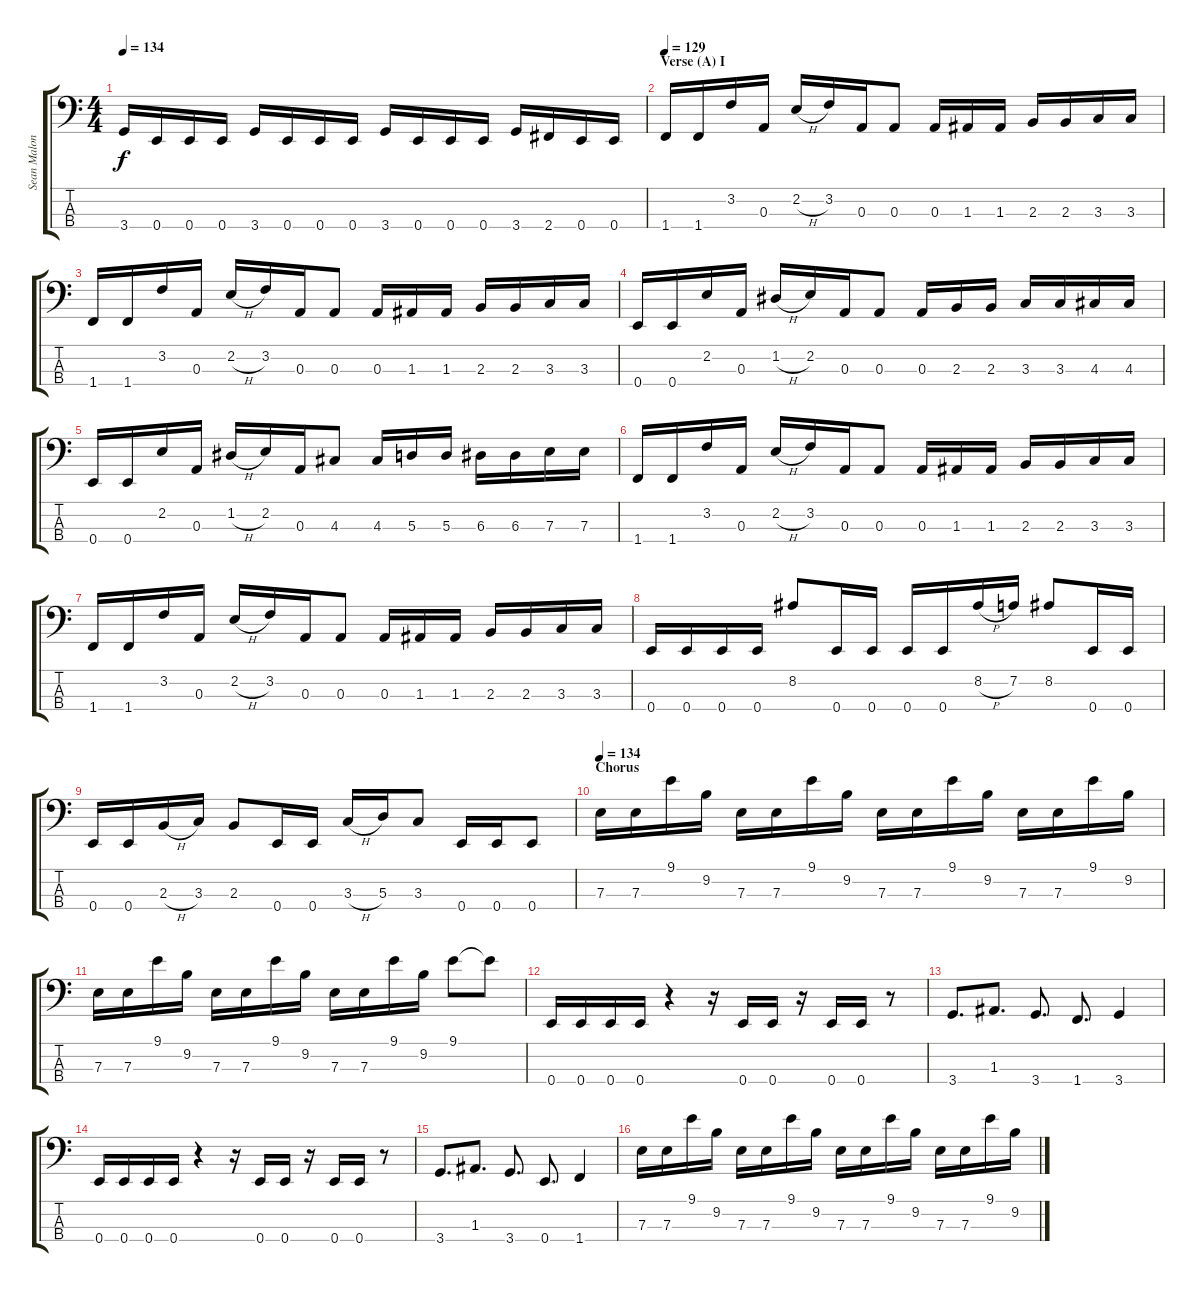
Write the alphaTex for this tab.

\track ("Sean Malone (fretless bass)" "Sean Malon") {instrument fretlessbass}
\staff {score tabs}
\tuning (G2 D2 A1 E1) {hide}
\ts (4 4)
\tempo 134
\clef f4
\ks c
3.4.16{dy f} 0.4.16 0.4.16 0.4.16 3.4.16 0.4.16 0.4.16 0.4.16 3.4.16 0.4.16 0.4.16 0.4.16 3.4.16 2.4.16 0.4.16 0.4.16 |
\section ("" "Verse (A) I")
\tempo 129
1.4.16 1.4.16 3.2.16 0.3.16 2.2{h}.16 3.2.16 0.3.16 0.3.8 0.3.16 1.3.16 1.3.16 2.3.16 2.3.16 3.3.16 3.3.16 |
1.4.16 1.4.16 3.2.16 0.3.16 2.2{h}.16 3.2.16 0.3.16 0.3.8 0.3.16 1.3.16 1.3.16 2.3.16 2.3.16 3.3.16 3.3.16 |
0.4.16 0.4.16 2.2.16 0.3.16 1.2{h}.16 2.2.16 0.3.16 0.3.8 0.3.16 2.3.16 2.3.16 3.3.16 3.3.16 4.3.16 4.3.16 |
0.4.16 0.4.16 2.2.16 0.3.16 1.2{h}.16 2.2.16 0.3.16 4.3.8 4.3.16 5.3.16 5.3.16 6.3.16 6.3.16 7.3.16 7.3.16 |
1.4.16 1.4.16 3.2.16 0.3.16 2.2{h}.16 3.2.16 0.3.16 0.3.8 0.3.16 1.3.16 1.3.16 2.3.16 2.3.16 3.3.16 3.3.16 |
1.4.16 1.4.16 3.2.16 0.3.16 2.2{h}.16 3.2.16 0.3.16 0.3.8 0.3.16 1.3.16 1.3.16 2.3.16 2.3.16 3.3.16 3.3.16 |
0.4.16 0.4.16 0.4.16 0.4.16 8.2.8 0.4.16 0.4.16 0.4.16 0.4.16 8.2{h}.16 7.2.16 8.2.8 0.4.16 0.4.16 |
0.4.16 0.4.16 2.3{h}.16 3.3.16 2.3.8 0.4.16 0.4.16 3.3{h}.16 5.3.16 3.3.8 0.4.16 0.4.16 0.4.8 |
\section ("" "Chorus")
\tempo 134
7.3.16 7.3.16 9.1.16 9.2.16 7.3.16 7.3.16 9.1.16 9.2.16 7.3.16 7.3.16 9.1.16 9.2.16 7.3.16 7.3.16 9.1.16 9.2.16 |
7.3.16 7.3.16 9.1.16 9.2.16 7.3.16 7.3.16 9.1.16 9.2.16 7.3.16 7.3.16 9.1.16 9.2.16 9.1.8 9.1{t}.8 |
0.4.16 0.4.16 0.4.16 0.4.16 r.4 r.16 0.4.16 0.4.16 r.16 0.4.16 0.4.16 r.8 |
3.4.8{d} 1.3.8{d} 3.4.8{d} 1.4.8{d} 3.4.4 |
0.4.16 0.4.16 0.4.16 0.4.16 r.4 r.16 0.4.16 0.4.16 r.16 0.4.16 0.4.16 r.8 |
3.4.8{d} 1.3.8{d} 3.4.8{d} 0.4.8{d} 1.4.4 |
7.3.16 7.3.16 9.1.16 9.2.16 7.3.16 7.3.16 9.1.16 9.2.16 7.3.16 7.3.16 9.1.16 9.2.16 7.3.16 7.3.16 9.1.16 9.2.16
